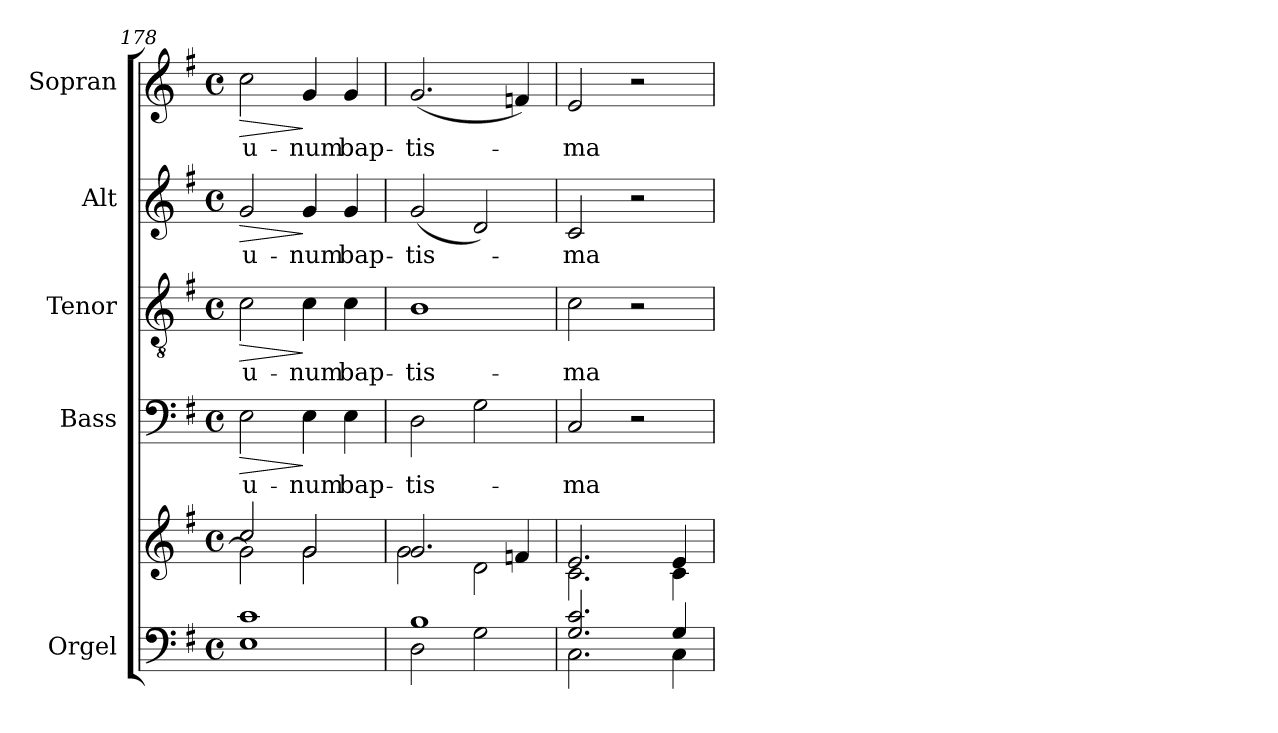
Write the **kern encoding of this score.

**kern	**kern	**kern	**text	**dynam	**kern	**text	**dynam	**kern	**text	**dynam	**kern	**text	**dynam
*part5	*part5	*part4	*part4	*part4	*part3	*part3	*part3	*part2	*part2	*part2	*part1	*part1	*part1
*staff6	*staff5	*staff4	*staff4	*staff4	*staff3	*staff3	*staff3	*staff2	*staff2	*staff2	*staff1	*staff1	*staff1
*I"Orgel	*	*I"Bass	*	*	*I"Tenor	*	*	*I"Alt	*	*	*I"Sopran	*	*
*I'Org.	*	*I'B.	*	*	*I'T.	*	*	*I'A.	*	*	*I'S.	*	*
*clefF4	*clefG2	*clefF4	*	*	*clefGv2	*	*	*clefG2	*	*	*clefG2	*	*
*k[f#]	*k[f#]	*k[f#]	*	*	*k[f#]	*	*	*k[f#]	*	*	*k[f#]	*	*
*G:	*G:	*G:	*	*	*G:	*	*	*G:	*	*	*G:	*	*
*M4/4	*M4/4	*M4/4	*	*	*M4/4	*	*	*M4/4	*	*	*M4/4	*	*
*met(c)	*met(c)	*met(c)	*	*	*met(c)	*	*	*met(c)	*	*	*met(c)	*	*
=178	=178	=178	=178	=178	=178	=178	=178	=178	=178	=178	=178	=178	=178
*^	*^	*	*	*	*	*	*	*	*	*	*	*	*
!	!	!	!	!	!LO:LY:b	!LO:HP:b	!	!LO:LY:b	!LO:HP:b	!	!LO:LY:b	!LO:HP:b	!	!LO:LY:b	!LO:HP:b
1c	1E	2cc/	2g\]	2E\	u-	>	2c\	u-	>	2g/	u-	>	2cc\	u-	>
!	!	!	!	!	!LO:LY:b	!	!	!LO:LY:b	!	!	!LO:LY:b	!	!	!LO:LY:b	!
.	.	2g/	2g\	4E\	-num	]	4c\	-num	]	4g/	-num	]	4g/	-num	]
!	!	!	!	!	!LO:LY:b	!	!	!LO:LY:b	!	!	!LO:LY:b	!	!	!LO:LY:b	!
.	.	.	.	4E\	bap-	.	4c\	bap-	.	4g/	bap-	.	4g/	bap-	.
=179	=179	=179	=179	=179	=179	=179	=179	=179	=179	=179	=179	=179	=179	=179	=179
!	!	!	!	!	!LO:LY:b	!	!	!LO:LY:b	!	!	!LO:LY:b	!	!	!LO:LY:b	!
1B	2D\	2.g/	2g\	2D\	-tis-	.	1B	-tis-	.	(<2g/	-tis-	.	(<2.g/	-tis-	.
.	2G\	.	2d\	2G\	.	.	.	.	.	2d/)	.	.	.	.	.
.	.	4fn/	.	.	.	.	.	.	.	.	.	.	4fn/)	.	.
=180	=180	=180	=180	=180	=180	=180	=180	=180	=180	=180	=180	=180	=180	=180	=180
!	!	!	!	!	!LO:LY:b	!	!	!LO:LY:b	!	!	!LO:LY:b	!	!	!LO:LY:b	!
2.G/ 2.c/	2.C\	2.e/	2.c\	2C/	-ma	.	2c\	-ma	.	2c/	-ma	.	2e/	-ma	.
.	.	.	.	2r	.	.	2r	.	.	2r	.	.	2r	.	.
4G/	4C\	4e/	4c\	.	.	.	.	.	.	.	.	.	.	.	.
*v	*v	*	*	*	*	*	*	*	*	*	*	*	*	*	*
*	*v	*v	*	*	*	*	*	*	*	*	*	*	*	*
=	=	=	=	=	=	=	=	=	=	=	=	=	=
*-	*-	*-	*-	*-	*-	*-	*-	*-	*-	*-	*-	*-	*-
